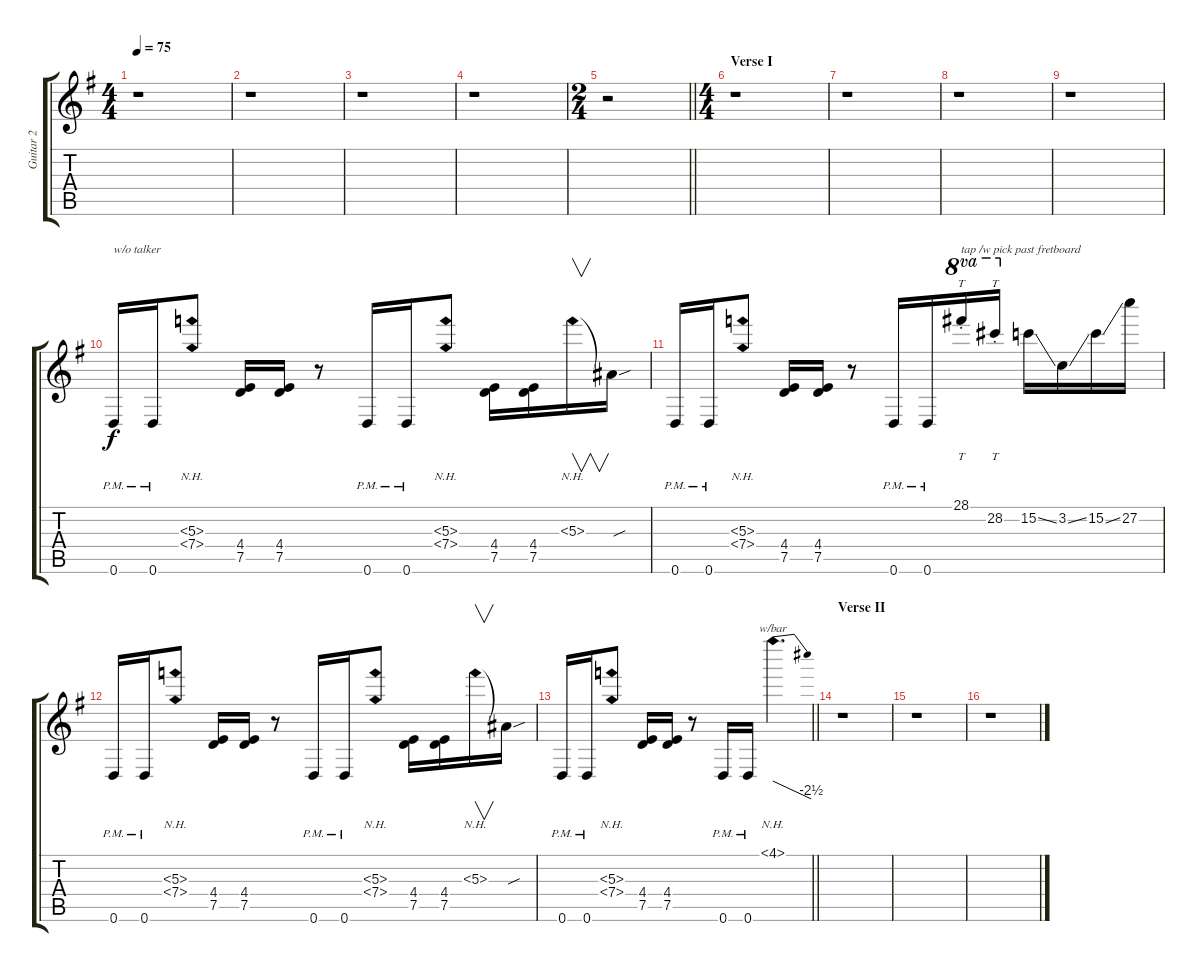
\track ("Guitar 2" "Guitar 2") {instrument overdrivenguitar}
\staff {score tabs}
\tuning (D4 A3 F3 C3 G2 D2) {hide}
\ts (4 4)
\tempo 75
\clef g2
\ks eminor
r.1{dy f} |
r.1 |
r.1 |
r.1 |
\ts (2 4)
\barLineRight lightlight
r.2 |
\ts (4 4)
\section ("" "Verse I")
r.1 |
r.1 |
r.1 |
r.1 |
0.6{pm}.16{txt "w/o talker"} 0.6{pm}.16 (5.3{nh} 7.4{nh}).8 (4.4 7.5).16 (4.4 7.5).16 r.8 0.6{pm}.16 0.6{pm}.16 (5.3{nh} 7.4{nh}).8 (4.4 7.5).16 (4.4 7.5).16 5.3{nh}.16{v} 5.3{sou t}.16 |
0.6{pm}.16 0.6{pm}.16 (5.3{nh} 7.4{nh}).8 (4.4 7.5).16 (4.4 7.5).16 r.8 0.6{pm}.16 0.6{pm}.16 28.1{st}.16{tt ot 8va txt "tap /w pick past fretboard"} 28.2{st}.16{tt ot 8va} 15.2{ss}.16 3.2{ss}.16 15.2{ss}.16 27.2.16 |
0.6{pm}.16 0.6{pm}.16 (5.3{nh} 7.4{nh}).8 (4.4 7.5).16 (4.4 7.5).16 r.8 0.6{pm}.16 0.6{pm}.16 (5.3{nh} 7.4{nh}).8 (4.4 7.5).16 (4.4 7.5).16 5.3{nh}.16{v} 5.3{sou t}.16 |
\barLineRight lightlight
0.6{pm}.16 0.6{pm}.16 (5.3{nh} 7.4{nh}).8 (4.4 7.5).16 (4.4 7.5).16 r.8 0.6{pm}.16 0.6{pm}.16 4.1{nh}.4{d tbe (dive default 0 0 60 -10)} |
\section ("" "Verse II")
r.1 |
r.1 |
r.1
